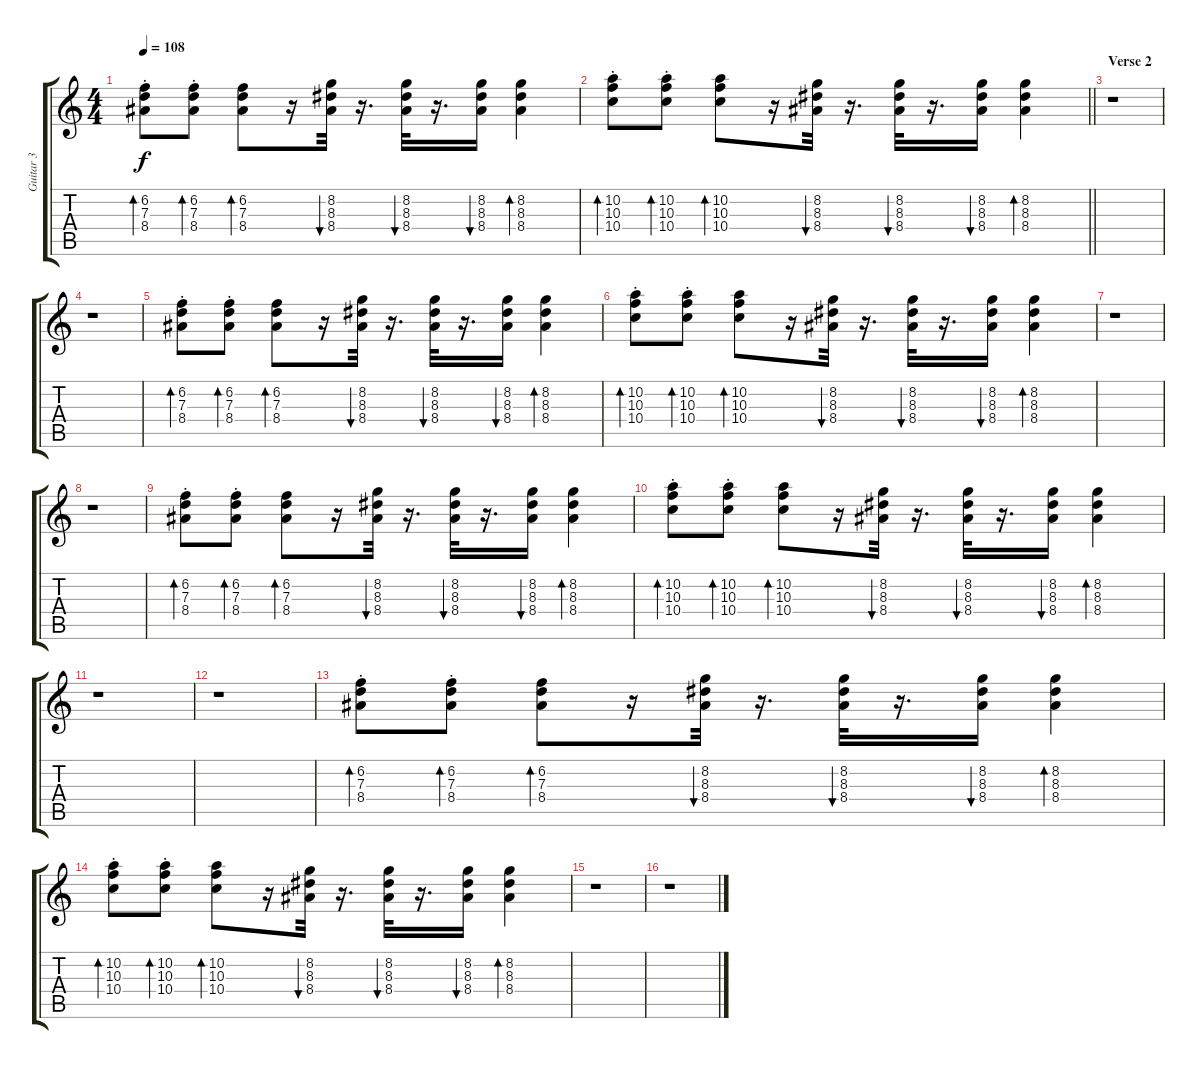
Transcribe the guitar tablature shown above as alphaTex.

\track ("Guitar 3" "Guitar 3") {instrument overdrivenguitar}
\staff {score tabs}
\tuning (E4 B3 G3 D3 A2 E2) {hide}
\ts (4 4)
\tempo 108
\clef g2
\ks c
(6.2{st} 7.3{st} 8.4{st}).8{bd 60 dy f} (6.2{st} 7.3{st} 8.4{st}).8{bd 60} (6.2 7.3 8.4).8{bd 60} r.16 (8.2 8.3 8.4).32{bu 60} r.16{d} (8.2 8.3 8.4).32{bu 60} r.16{d} (8.2 8.3 8.4).16{bu 60} (8.2 8.3 8.4).4{bd 60} |
\barLineRight lightlight
(10.2{st} 10.3{st} 10.4{st}).8{bd 60} (10.2{st} 10.3{st} 10.4{st}).8{bd 60} (10.2 10.3 10.4).8{bd 60} r.16 (8.2 8.3 8.4).32{bu 60} r.16{d} (8.2 8.3 8.4).32{bu 60} r.16{d} (8.2 8.3 8.4).16{bu 60} (8.2 8.3 8.4).4{bd 60} |
\section ("" "Verse 2")
r.1 |
r.1 |
(6.2{st} 7.3{st} 8.4{st}).8{bd 60} (6.2{st} 7.3{st} 8.4{st}).8{bd 60} (6.2 7.3 8.4).8{bd 60} r.16 (8.2 8.3 8.4).32{bu 60} r.16{d} (8.2 8.3 8.4).32{bu 60} r.16{d} (8.2 8.3 8.4).16{bu 60} (8.2 8.3 8.4).4{bd 60} |
(10.2{st} 10.3{st} 10.4{st}).8{bd 60} (10.2{st} 10.3{st} 10.4{st}).8{bd 60} (10.2 10.3 10.4).8{bd 60} r.16 (8.2 8.3 8.4).32{bu 60} r.16{d} (8.2 8.3 8.4).32{bu 60} r.16{d} (8.2 8.3 8.4).16{bu 60} (8.2 8.3 8.4).4{bd 60} |
r.1 |
r.1 |
(6.2{st} 7.3{st} 8.4{st}).8{bd 60} (6.2{st} 7.3{st} 8.4{st}).8{bd 60} (6.2 7.3 8.4).8{bd 60} r.16 (8.2 8.3 8.4).32{bu 60} r.16{d} (8.2 8.3 8.4).32{bu 60} r.16{d} (8.2 8.3 8.4).16{bu 60} (8.2 8.3 8.4).4{bd 60} |
(10.2{st} 10.3{st} 10.4{st}).8{bd 60} (10.2{st} 10.3{st} 10.4{st}).8{bd 60} (10.2 10.3 10.4).8{bd 60} r.16 (8.2 8.3 8.4).32{bu 60} r.16{d} (8.2 8.3 8.4).32{bu 60} r.16{d} (8.2 8.3 8.4).16{bu 60} (8.2 8.3 8.4).4{bd 60} |
r.1 |
r.1 |
(6.2{st} 7.3{st} 8.4{st}).8{bd 60} (6.2{st} 7.3{st} 8.4{st}).8{bd 60} (6.2 7.3 8.4).8{bd 60} r.16 (8.2 8.3 8.4).32{bu 60} r.16{d} (8.2 8.3 8.4).32{bu 60} r.16{d} (8.2 8.3 8.4).16{bu 60} (8.2 8.3 8.4).4{bd 60} |
(10.2{st} 10.3{st} 10.4{st}).8{bd 60} (10.2{st} 10.3{st} 10.4{st}).8{bd 60} (10.2 10.3 10.4).8{bd 60} r.16 (8.2 8.3 8.4).32{bu 60} r.16{d} (8.2 8.3 8.4).32{bu 60} r.16{d} (8.2 8.3 8.4).16{bu 60} (8.2 8.3 8.4).4{bd 60} |
r.1 |
r.1
